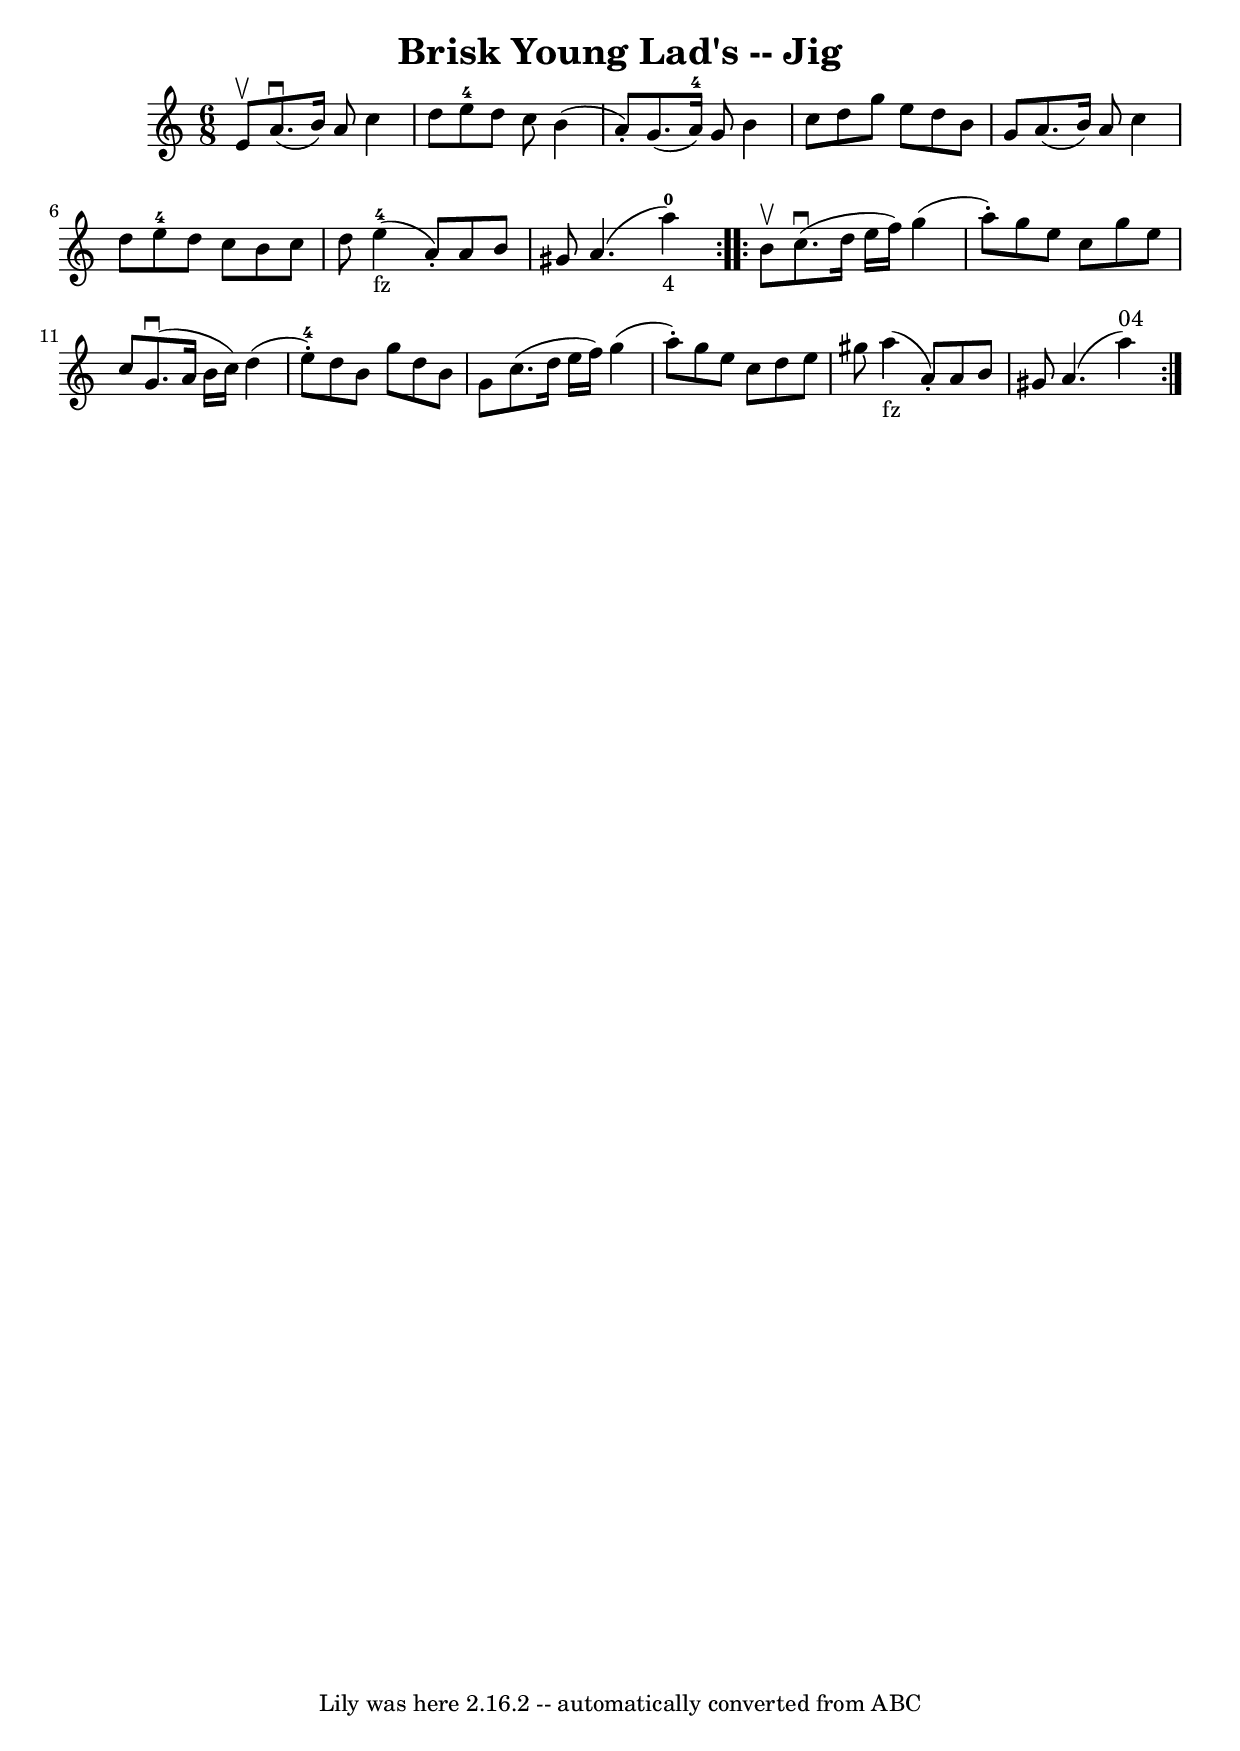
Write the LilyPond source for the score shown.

\version "2.7.40"
\include "Mammoth.ily"
\header {
	book = "Ryan's Mammoth Collection."
	crossRefNumber = "1"
	footnotes = ""
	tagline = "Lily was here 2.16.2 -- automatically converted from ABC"
	title = "Brisk Young Lad's -- Jig"
}
voicedefault =  {
\set Score.defaultBarType = "empty"

\repeat volta 2 {
\time 6/8 \key a \minor e'8^\upbow |
 a'8.^\downbow(b'16)   
a'8 c''4 d''8  |
 e''8-4 d''8 c''8 b'4 (a'8 -.) 
|
 g'8. (a'16-4) g'8 b'4 c''8  |
 d''8 g''8  
 e''8 d''8 b'8 g'8  |
 a'8. (b'16) a'8 c''4    
d''8  |
 e''8-4 d''8 c''8 b'8 c''8 d''8  |
     
e''4_"fz"-4(a'8 -.) a'8 b'8 gis'8  |
 a'4. (a''4 
-0_"4") } \repeat volta 2 { b'8^\upbow |
 c''8.^\downbow(
d''16 e''16 f''16) g''4 (a''8 -.) |
 g''8 e''8    
c''8 g''8 e''8 c''8  |
 g'8.^\downbow(a'16 b'16    
c''16) d''4 (e''8-4-.) |
 d''8 b'8 g''8 d''8    
b'8 g'8  |
 c''8. (d''16 e''16 f''16) g''4 (a''8 
-.) |
 g''8 e''8 c''8 d''8 e''8 gis''8  |
   
a''4_"fz"(a'8 -.) a'8 b'8 gis'8  |
 a'4. (a''4^"04" 
-)   }   
}

\score{
    <<

	\context Staff="default"
	{
	    \voicedefault 
	}

    >>
	\layout {
	}
	\midi {}
}
